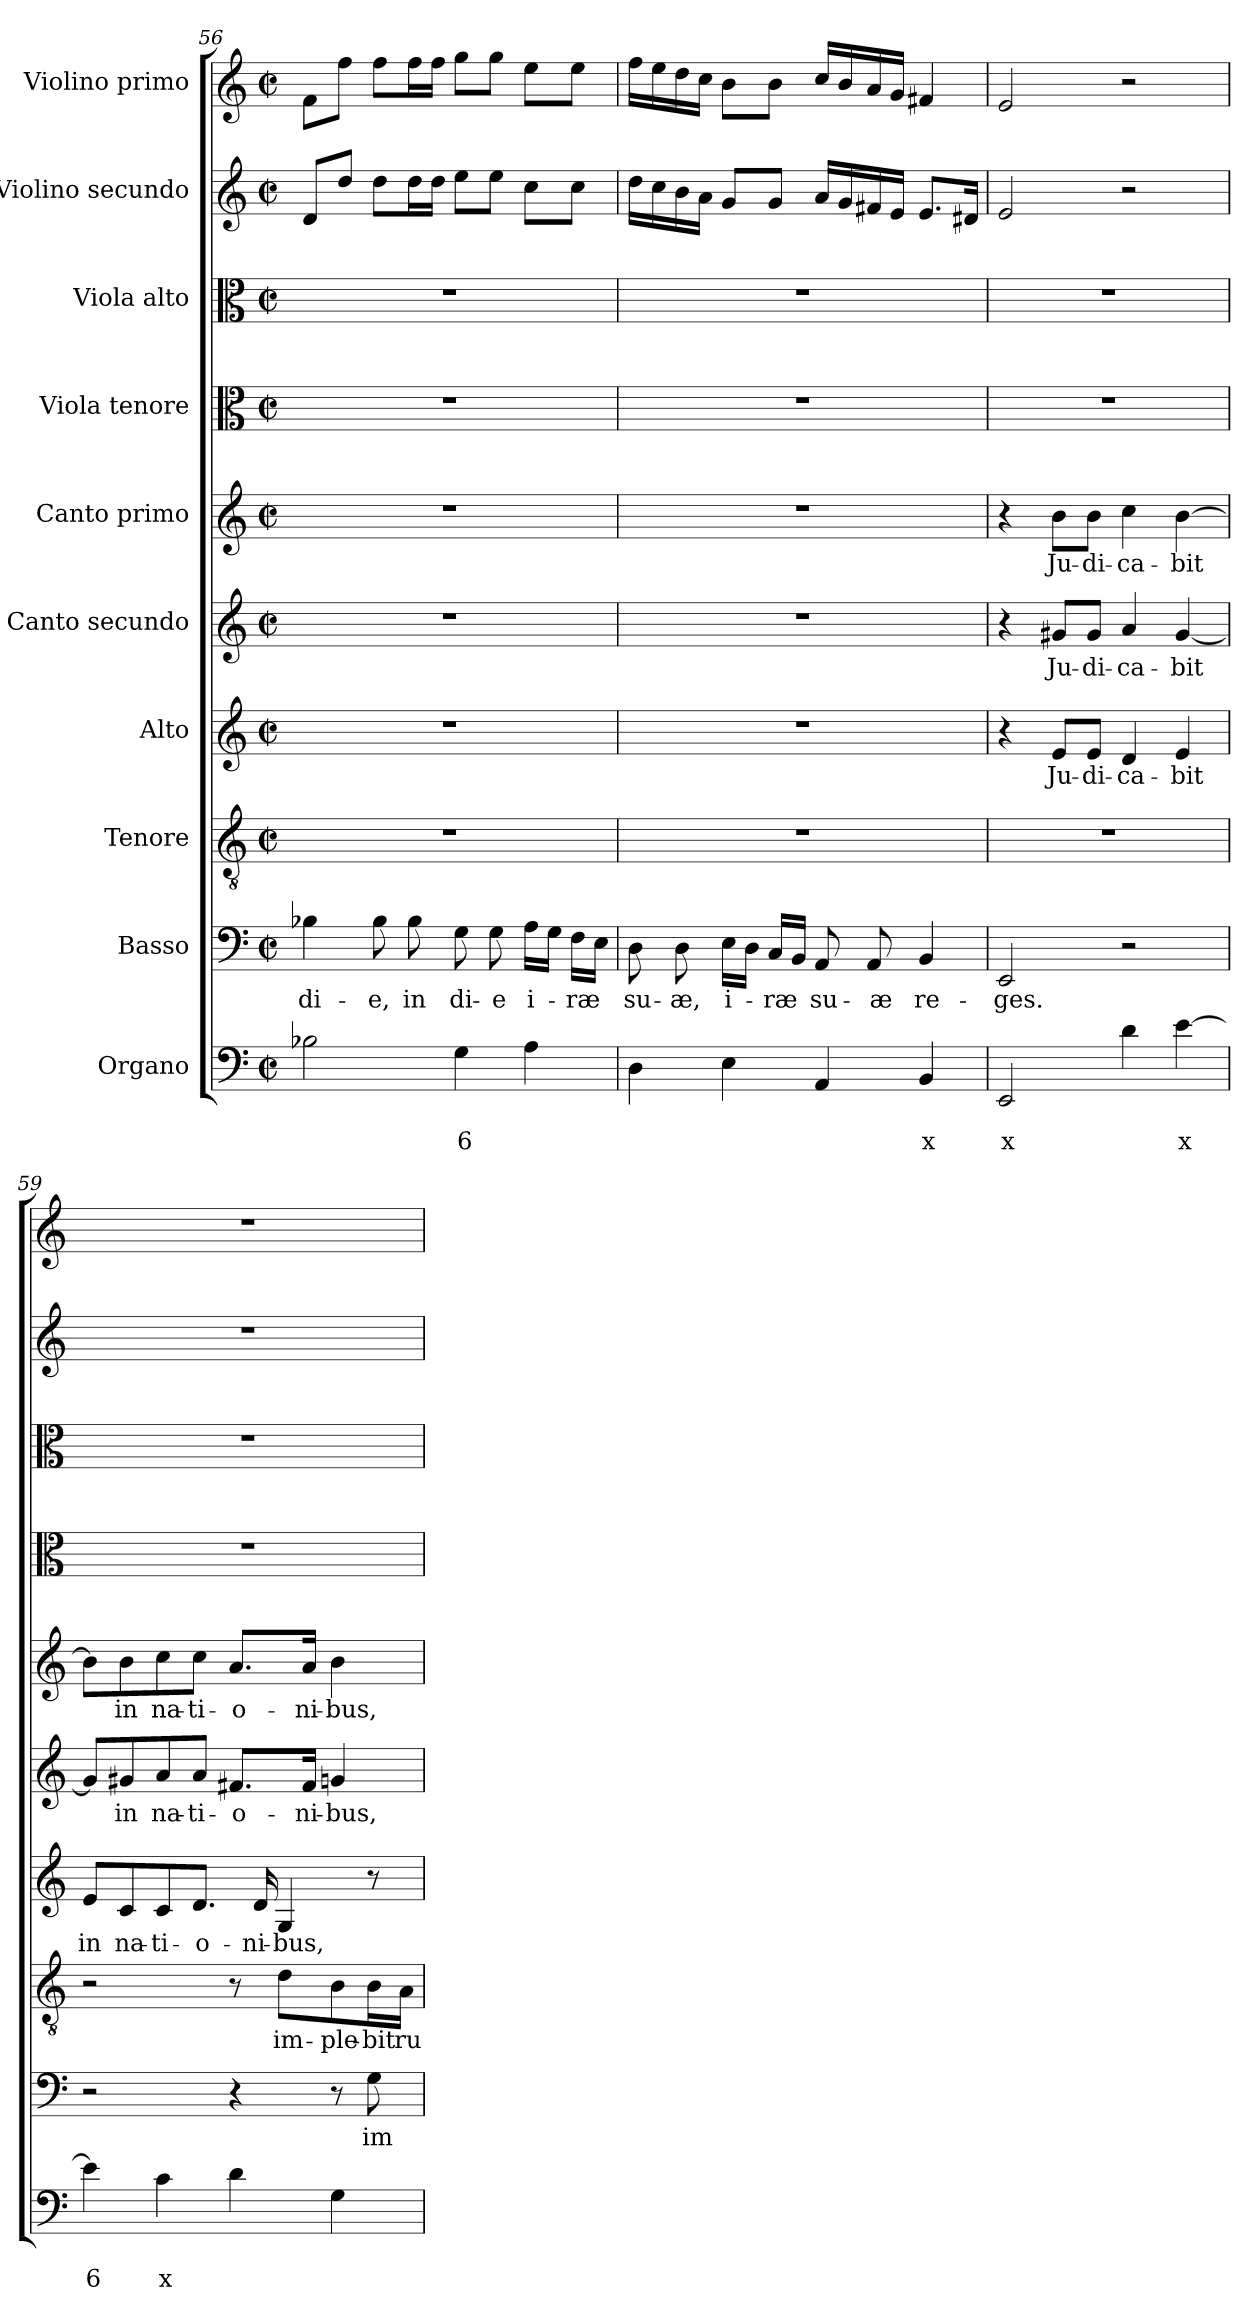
**kern	**text	**text	**kern	**text	**kern	**text	**kern	**text	**kern	**text	**kern	**text	**kern	**kern	**kern	**kern
*part10	*part10	*part10	*part9	*part9	*part8	*part8	*part7	*part7	*part6	*part6	*part5	*part5	*part4	*part3	*part2	*part1
*staff10	*staff10	*staff10	*staff9	*staff9	*staff8	*staff8	*staff7	*staff7	*staff6	*staff6	*staff5	*staff5	*staff4	*staff3	*staff2	*staff1
*I"Organo	*	*	*I"Basso	*	*I"Tenore	*	*I"Alto	*	*I"Canto secundo	*	*I"Canto primo	*	*I"Viola tenore	*I"Viola alto	*I"Violino secundo	*I"Violino primo
*clefF4	*	*	*clefF4	*	*clefGv2	*	*clefG2	*	*clefG2	*	*clefG2	*	*clefC3	*clefC3	*clefG2	*clefG2
*k[]	*	*	*k[]	*	*k[]	*	*k[]	*	*k[]	*	*k[]	*	*k[]	*k[]	*k[]	*k[]
*C:	*	*	*C:	*	*C:	*	*C:	*	*C:	*	*C:	*	*C:	*C:	*C:	*C:
*M2/2	*	*	*M2/2	*	*M2/2	*	*M2/2	*	*M2/2	*	*M2/2	*	*M2/2	*M2/2	*M2/2	*M2/2
*met(c|)	*	*	*met(c|)	*	*met(c|)	*	*met(c|)	*	*met(c|)	*	*met(c|)	*	*met(c|)	*met(c|)	*met(c|)	*met(c|)
=56	=56	=56	=56	=56	=56	=56	=56	=56	=56	=56	=56	=56	=56	=56	=56	=56
!	!	!	!	!LO:LY:b	!	!	!	!	!	!	!	!	!	!	!	!
2B-X\	.	.	4B-X\	di-	1r	.	1r	.	1r	.	1r	.	1r	1r	8d/L	8f\L
.	.	.	.	.	.	.	.	.	.	.	.	.	.	.	8dd/J	8ff\J
!	!	!	!	!LO:LY:b	!	!	!	!	!	!	!	!	!	!	!	!
.	.	.	8B-\	-e,	.	.	.	.	.	.	.	.	.	.	8dd\L	8ff\L
!	!	!	!	!LO:LY:b	!	!	!	!	!	!	!	!	!	!	!	!
.	.	.	8B-\	in	.	.	.	.	.	.	.	.	.	.	16dd\L	16ff\L
.	.	.	.	.	.	.	.	.	.	.	.	.	.	.	16dd\JJ	16ff\JJ
!	!	!LO:LY:b	!	!LO:LY:b	!	!	!	!	!	!	!	!	!	!	!	!
4G\	.	6	8G\	di-	.	.	.	.	.	.	.	.	.	.	8ee\L	8gg\L
!	!	!	!	!LO:LY:b	!	!	!	!	!	!	!	!	!	!	!	!
.	.	.	8G\	-e	.	.	.	.	.	.	.	.	.	.	8ee\J	8gg\J
!	!	!	!	!LO:LY:b	!	!	!	!	!	!	!	!	!	!	!	!
4A\	.	.	16A\LL	i-	.	.	.	.	.	.	.	.	.	.	8cc\L	8ee\L
.	.	.	16G\JJ	.	.	.	.	.	.	.	.	.	.	.	.	.
!	!	!	!	!LO:LY:b	!	!	!	!	!	!	!	!	!	!	!	!
.	.	.	16F\LL	-ræ	.	.	.	.	.	.	.	.	.	.	8cc\J	8ee\J
.	.	.	16E\JJ	.	.	.	.	.	.	.	.	.	.	.	.	.
=57	=57	=57	=57	=57	=57	=57	=57	=57	=57	=57	=57	=57	=57	=57	=57	=57
!	!	!	!	!LO:LY:b	!	!	!	!	!	!	!	!	!	!	!	!
4D\	.	.	8D\	su-	1r	.	1r	.	1r	.	1r	.	1r	1r	16dd\LL	16ff\LL
.	.	.	.	.	.	.	.	.	.	.	.	.	.	.	16cc\	16ee\
!	!	!	!	!LO:LY:b	!	!	!	!	!	!	!	!	!	!	!	!
.	.	.	8D\	-æ,	.	.	.	.	.	.	.	.	.	.	16b\	16dd\
.	.	.	.	.	.	.	.	.	.	.	.	.	.	.	16a\JJ	16cc\JJ
!	!	!	!	!LO:LY:b	!	!	!	!	!	!	!	!	!	!	!	!
4E\	.	.	16E\LL	i-	.	.	.	.	.	.	.	.	.	.	8g/L	8b\L
.	.	.	16D\JJ	.	.	.	.	.	.	.	.	.	.	.	.	.
!	!	!	!	!LO:LY:b	!	!	!	!	!	!	!	!	!	!	!	!
.	.	.	16C/LL	-ræ	.	.	.	.	.	.	.	.	.	.	8g/J	8b\J
.	.	.	16BB/JJ	.	.	.	.	.	.	.	.	.	.	.	.	.
!	!	!	!	!LO:LY:b	!	!	!	!	!	!	!	!	!	!	!	!
4AA/	.	.	8AA/	su-	.	.	.	.	.	.	.	.	.	.	16a/LL	16cc/LL
.	.	.	.	.	.	.	.	.	.	.	.	.	.	.	16g/	16b/
!	!	!	!	!LO:LY:b	!	!	!	!	!	!	!	!	!	!	!	!
.	.	.	8AA/	-æ	.	.	.	.	.	.	.	.	.	.	16f#X/	16a/
.	.	.	.	.	.	.	.	.	.	.	.	.	.	.	16e/JJ	16g/JJ
!	!	!LO:LY:b	!	!LO:LY:b	!	!	!	!	!	!	!	!	!	!	!	!
4BB/	.	x	4BB/	re-	.	.	.	.	.	.	.	.	.	.	8.e/L	4f#X/
.	.	.	.	.	.	.	.	.	.	.	.	.	.	.	16d#X/Jk	.
!!LO:PB:g=z
=58	=58	=58	=58	=58	=58	=58	=58	=58	=58	=58	=58	=58	=58	=58	=58	=58
!	!	!LO:LY:b	!	!LO:LY:b	!	!	!	!	!	!	!	!	!	!	!	!
2EE/	.	x	2EE/	-ges.	1r	.	4r	.	4r	.	4r	.	1r	1r	2e/	2e/
!	!	!	!	!	!	!	!	!LO:LY:b	!	!LO:LY:b	!	!LO:LY:b	!	!	!	!
.	.	.	.	.	.	.	8e/L	Ju-	8g#X/L	Ju-	8b\L	Ju-	.	.	.	.
!	!	!	!	!	!	!	!	!LO:LY:b	!	!LO:LY:b	!	!LO:LY:b	!	!	!	!
.	.	.	.	.	.	.	8e/J	-di-	8g#/J	-di-	8b\J	-di-	.	.	.	.
!	!	!	!	!	!	!	!	!LO:LY:b	!	!LO:LY:b	!	!LO:LY:b	!	!	!	!
4d\	.	.	2r	.	.	.	4d/	-ca-	4a/	-ca-	4cc\	-ca-	.	.	2r	2r
!	!	!LO:LY:b	!	!	!	!	!	!LO:LY:b	!	!LO:LY:b	!	!LO:LY:b	!	!	!	!
[4e\	.	x	.	.	.	.	4e/	-bit	[4g#/	-bit	[4b\	-bit	.	.	.	.
=59	=59	=59	=59	=59	=59	=59	=59	=59	=59	=59	=59	=59	=59	=59	=59	=59
!	!	!LO:LY:b	!	!	!	!	!	!LO:LY:b	!	!	!	!	!	!	!	!
4e\]	.	6	2r	.	2r	.	8e/L	in	8g#/L]	.	8b\L]	.	1r	1r	1r	1r
!	!	!	!	!	!	!	!	!LO:LY:b	!	!LO:LY:b	!	!LO:LY:b	!	!	!	!
.	.	.	.	.	.	.	8c/	na-	8g#X/	in	8b\	in	.	.	.	.
!	!	!LO:LY:b	!	!	!	!	!	!LO:LY:b	!	!LO:LY:b	!	!LO:LY:b	!	!	!	!
4c\	.	x	.	.	.	.	8c/	-ti-	8a/	na-	8cc\	na-	.	.	.	.
!	!	!	!	!	!	!	!	!LO:LY:b	!	!LO:LY:b	!	!LO:LY:b	!	!	!	!
.	.	.	.	.	.	.	8.d/J	-o-	8a/J	-ti-	8cc\J	-ti-	.	.	.	.
!	!	!	!	!	!	!	!	!	!	!LO:LY:b	!	!LO:LY:b	!	!	!	!
4d\	.	.	4r	.	8r	.	.	.	8.f#X/L	-o-	8.a/L	-o-	.	.	.	.
!	!	!	!	!	!	!	!	!LO:LY:b	!	!	!	!	!	!	!	!
.	.	.	.	.	.	.	16d/	-ni-	.	.	.	.	.	.	.	.
!	!	!	!	!	!	!LO:LY:b	!	!LO:LY:b	!	!	!	!	!	!	!	!
.	.	.	.	.	8d\L	im-	4G/	-bus,	.	.	.	.	.	.	.	.
!	!	!	!	!	!	!	!	!	!	!LO:LY:b	!	!LO:LY:b	!	!	!	!
.	.	.	.	.	.	.	.	.	16f#/Jk	-ni-	16a/Jk	-ni-	.	.	.	.
!	!	!	!	!	!	!LO:LY:b	!	!	!	!LO:LY:b	!	!LO:LY:b	!	!	!	!
4G\	.	.	8r	.	8B\	-ple-	.	.	4gn/	-bus,	4b\	-bus,	.	.	.	.
!	!	!	!	!LO:LY:b	!	!LO:LY:b	!	!	!	!	!	!	!	!	!	!
.	.	.	8G\	im-	16B\L	-bit	8r	.	.	.	.	.	.	.	.	.
!	!	!	!	!	!	!LO:LY:b	!	!	!	!	!	!	!	!	!	!
.	.	.	.	.	16A\JJ	ru-	.	.	.	.	.	.	.	.	.	.
=	=	=	=	=	=	=	=	=	=	=	=	=	=	=	=	=
*-	*-	*-	*-	*-	*-	*-	*-	*-	*-	*-	*-	*-	*-	*-	*-	*-
